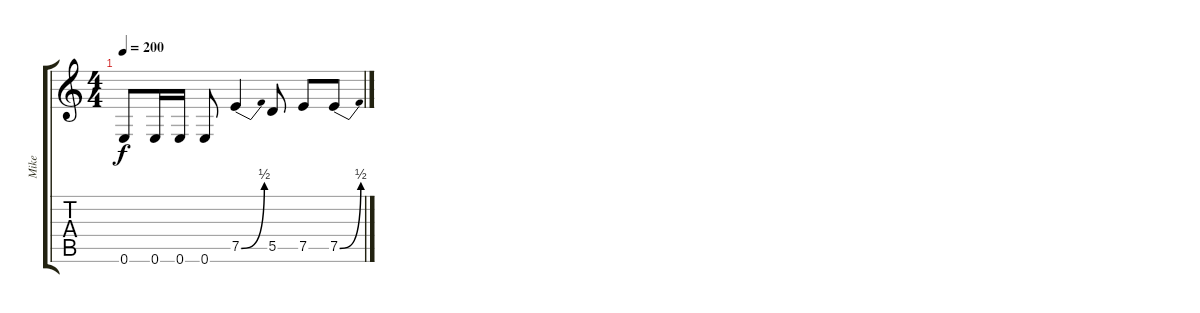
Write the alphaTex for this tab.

\track ("Mike" "Mike") {instrument overdrivenguitar}
\staff {score tabs}
\tuning (E4 B3 G3 D3 A2 E2) {hide}
\ts (4 4)
\tempo 200
\clef g2
\ks c
0.6.8{dy f} 0.6.16 0.6.16 0.6.8 7.5{be (bend 0 0 60 2)}.4 5.5.8 7.5.8 7.5{be (bend 0 0 60 2)}.8
